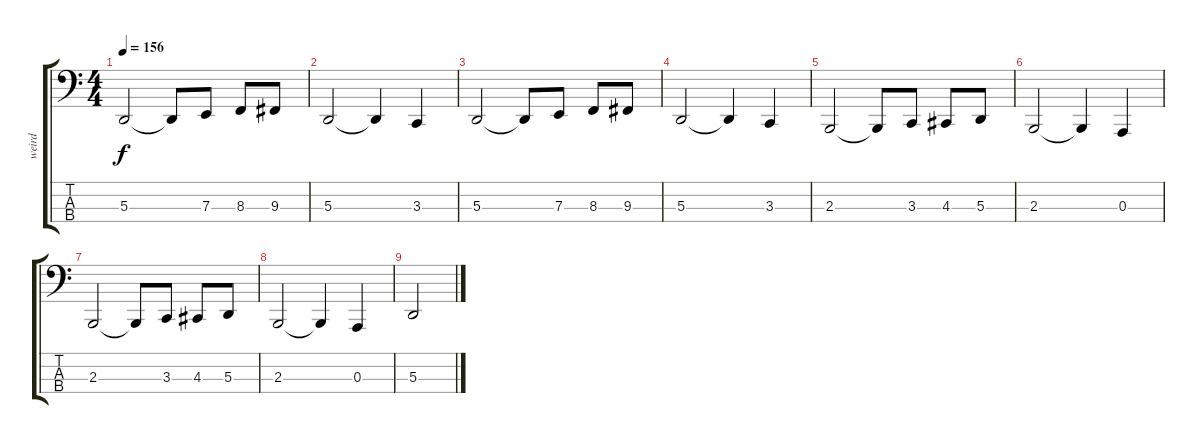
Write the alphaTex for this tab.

\track ("weird" "weird") {instrument lead2sawtooth}
\staff {score tabs}
\tuning (G2 D2 A1 E1) {hide}
\ts (4 4)
\tempo 156
\clef f4
\ks c
5.3.2{dy f} 5.3{t}.8 7.3.8 8.3.8 9.3.8 |
5.3.2 5.3{t}.4 3.3.4 |
5.3.2 5.3{t}.8 7.3.8 8.3.8 9.3.8 |
5.3.2 5.3{t}.4 3.3.4 |
2.3.2 2.3{t}.8 3.3.8 4.3.8 5.3.8 |
2.3.2 2.3{t}.4 0.3.4 |
2.3.2 2.3{t}.8 3.3.8 4.3.8 5.3.8 |
2.3.2 2.3{t}.4 0.3.4 |
5.3.2
